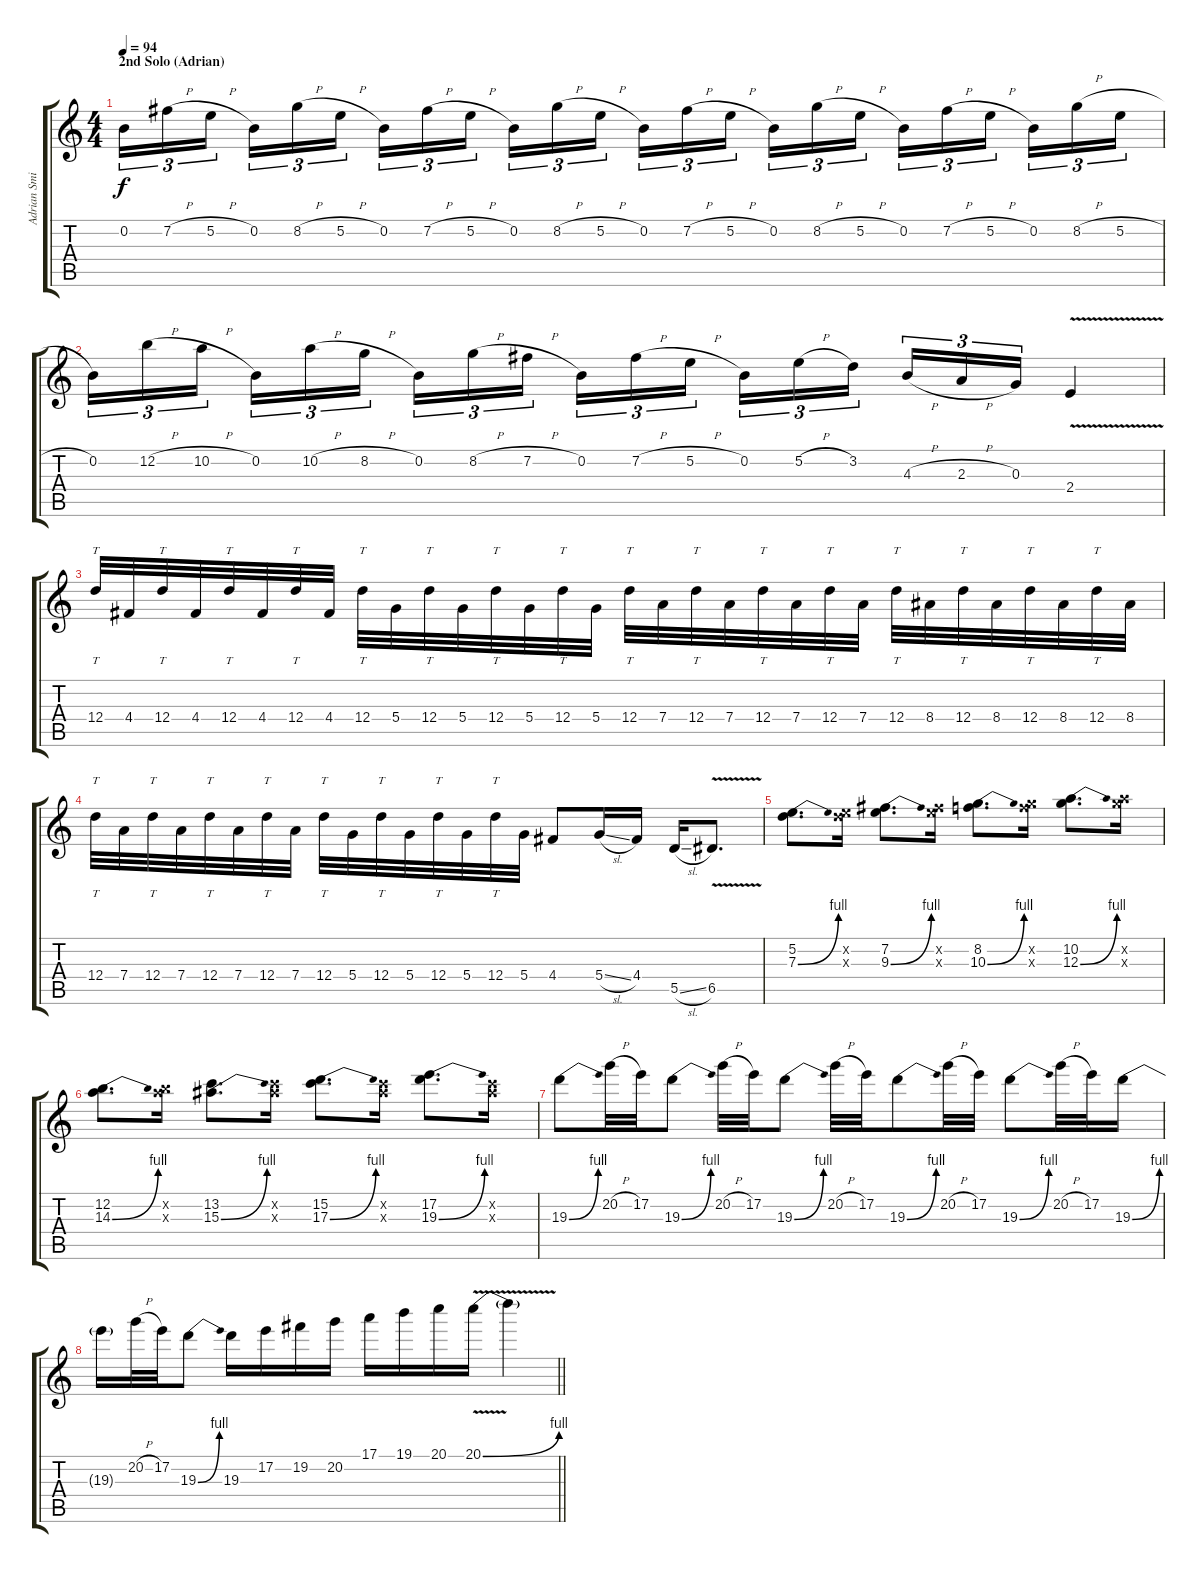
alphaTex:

\track ("Adrian Smith" "Adrian Smi") {instrument distortionguitar}
\staff {score tabs}
\tuning (E4 B3 G3 D3 A2 E2) {hide}
\ts (4 4)
\section ("" "2nd Solo (Adrian)")
\tempo 94
\clef g2
\ks c
0.2.16{tu (3 2) dy f balance 10 instrument distortionguitar} 7.2{h}.16{tu (3 2)} 5.2{h}.16{tu (3 2) beam splitsecondary} 0.2.16{tu (3 2)} 8.2{h}.16{tu (3 2)} 5.2{h}.16{tu (3 2)} 0.2.16{tu (3 2)} 7.2{h}.16{tu (3 2)} 5.2{h}.16{tu (3 2) beam splitsecondary} 0.2.16{tu (3 2)} 8.2{h}.16{tu (3 2)} 5.2{h}.16{tu (3 2)} 0.2.16{tu (3 2)} 7.2{h}.16{tu (3 2)} 5.2{h}.16{tu (3 2) beam splitsecondary} 0.2.16{tu (3 2)} 8.2{h}.16{tu (3 2)} 5.2{h}.16{tu (3 2)} 0.2.16{tu (3 2)} 7.2{h}.16{tu (3 2)} 5.2{h}.16{tu (3 2) beam splitsecondary} 0.2.16{tu (3 2)} 8.2{h}.16{tu (3 2)} 5.2{h}.16{tu (3 2)} |
0.2.16{tu (3 2)} 12.2{h}.16{tu (3 2)} 10.2{h}.16{tu (3 2) beam splitsecondary} 0.2.16{tu (3 2)} 10.2{h}.16{tu (3 2)} 8.2{h}.16{tu (3 2)} 0.2.16{tu (3 2)} 8.2{h}.16{tu (3 2)} 7.2{h}.16{tu (3 2) beam splitsecondary} 0.2.16{tu (3 2)} 7.2{h}.16{tu (3 2)} 5.2{h}.16{tu (3 2)} 0.2.16{tu (3 2)} 5.2{h}.16{tu (3 2)} 3.2.16{tu (3 2) beam splitsecondary} 4.3{h}.16{tu (3 2)} 2.3{h}.16{tu (3 2)} 0.3.16{tu (3 2)} 2.4{v}.4 |
12.4.32{tt} 4.4.32 12.4.32{tt} 4.4.32 12.4.32{tt} 4.4.32 12.4.32{tt} 4.4.32 12.4.32{tt} 5.4.32 12.4.32{tt} 5.4.32 12.4.32{tt} 5.4.32 12.4.32{tt} 5.4.32 12.4.32{tt} 7.4.32 12.4.32{tt} 7.4.32 12.4.32{tt} 7.4.32 12.4.32{tt} 7.4.32 12.4.32{tt} 8.4.32 12.4.32{tt} 8.4.32 12.4.32{tt} 8.4.32 12.4.32{tt} 8.4.32 |
12.4.32{tt} 7.4.32 12.4.32{tt} 7.4.32 12.4.32{tt} 7.4.32 12.4.32{tt} 7.4.32 12.4.32{tt} 5.4.32 12.4.32{tt} 5.4.32 12.4.32{tt} 5.4.32 12.4.32{tt} 5.4.32 4.4.8 5.4{sl}.16 4.4.16 5.5{sl}.16 6.5{v}.8{d} |
(5.2 7.3{be (bend 0 0 60 4)}).8{d} (5.2{x} 7.3{x}).16 (7.2 9.3{be (bend 0 0 60 4)}).8{d} (7.2{x} 9.3{x}).16 (8.2 10.3{be (bend 0 0 60 4)}).8{d} (8.2{x} 10.3{x}).16 (10.2 12.3{be (bend 0 0 60 4)}).8{d} (10.2{x} 12.3{x}).16 |
(12.2 14.3{be (bend 0 0 60 4)}).8{d} (12.2{x} 14.3{x}).16 (13.2 15.3{be (bend 0 0 60 4)}).8{d} (13.2{x} 15.3{x}).16 (15.2 17.3{be (bend 0 0 60 4)}).8{d} (13.2{x} 15.3{x}).16 (17.2 19.3{be (bend 0 0 60 4)}).8{d} (13.2{x} 15.3{x}).16 |
19.3{be (bend 0 0 60 4)}.8 20.2{h}.32 17.2.32 19.3{be (bend 0 0 60 4)}.8 20.2{h}.32 17.2.32 19.3{be (bend 0 0 60 4)}.8 20.2{h}.32 17.2.32 19.3{be (bend 0 0 60 4)}.8 20.2{h}.32 17.2.32 19.3{be (bend 0 0 60 4)}.8 20.2{h}.32 17.2.32 19.3{be (bend 0 0 60 4)}.16 |
\barLineRight lightlight
19.3{t}.16 20.2{h}.32 17.2.32 19.3{be (bend 0 0 60 4)}.8 19.3.16 17.2.16 19.2.16 20.2.16 17.1.16 19.1.16 20.1.16 20.1{be (bend 0 0 60 4) v}.16 20.1{t}.4
